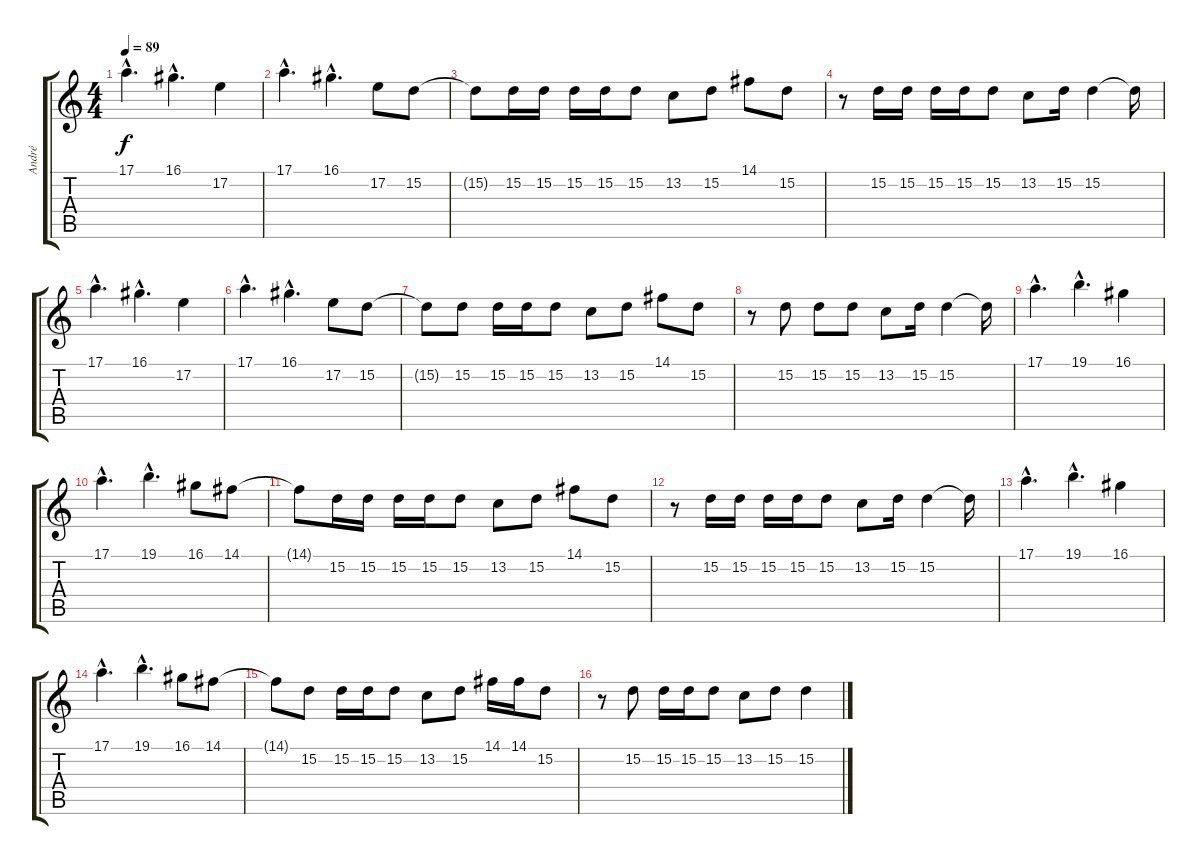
\track ("André" "André") {instrument pad4choir}
\staff {score tabs}
\tuning (E4 B3 G3 D3 A2 E2) {hide}
\ts (4 4)
\tempo 89
\clef g2
\ks c
17.1{hac}.4{d dy f} 16.1{hac}.4{d} 17.2.4 |
17.1{hac}.4{d} 16.1{hac}.4{d} 17.2.8 15.2.8 |
15.2{t}.8 15.2.16 15.2.16 15.2.16 15.2.16 15.2.8 13.2.8 15.2.8 14.1.8 15.2.8 |
r.8 15.2.16 15.2.16 15.2.16 15.2.16 15.2.8 13.2.8 15.2.16 15.2.4 15.2{t}.16 |
17.1{hac}.4{d} 16.1{hac}.4{d} 17.2.4 |
17.1{hac}.4{d} 16.1{hac}.4{d} 17.2.8 15.2.8 |
15.2{t}.8 15.2.8 15.2.16 15.2.16 15.2.8 13.2.8 15.2.8 14.1.8 15.2.8 |
r.8 15.2.8 15.2.8 15.2.8 13.2.8 15.2.16 15.2.4 15.2{t}.16 |
17.1{hac}.4{d} 19.1{hac}.4{d} 16.1.4 |
17.1{hac}.4{d} 19.1{hac}.4{d} 16.1.8 14.1.8 |
14.1{t}.8 15.2.16 15.2.16 15.2.16 15.2.16 15.2.8 13.2.8 15.2.8 14.1.8 15.2.8 |
r.8 15.2.16 15.2.16 15.2.16 15.2.16 15.2.8 13.2.8 15.2.16 15.2.4 15.2{t}.16 |
17.1{hac}.4{d} 19.1{hac}.4{d} 16.1.4 |
17.1{hac}.4{d} 19.1{hac}.4{d} 16.1.8 14.1.8 |
14.1{t}.8 15.2.8 15.2.16 15.2.16 15.2.8 13.2.8 15.2.8 14.1.16 14.1.16 15.2.8 |
r.8 15.2.8 15.2.16 15.2.16 15.2.8 13.2.8 15.2.8 15.2.4
